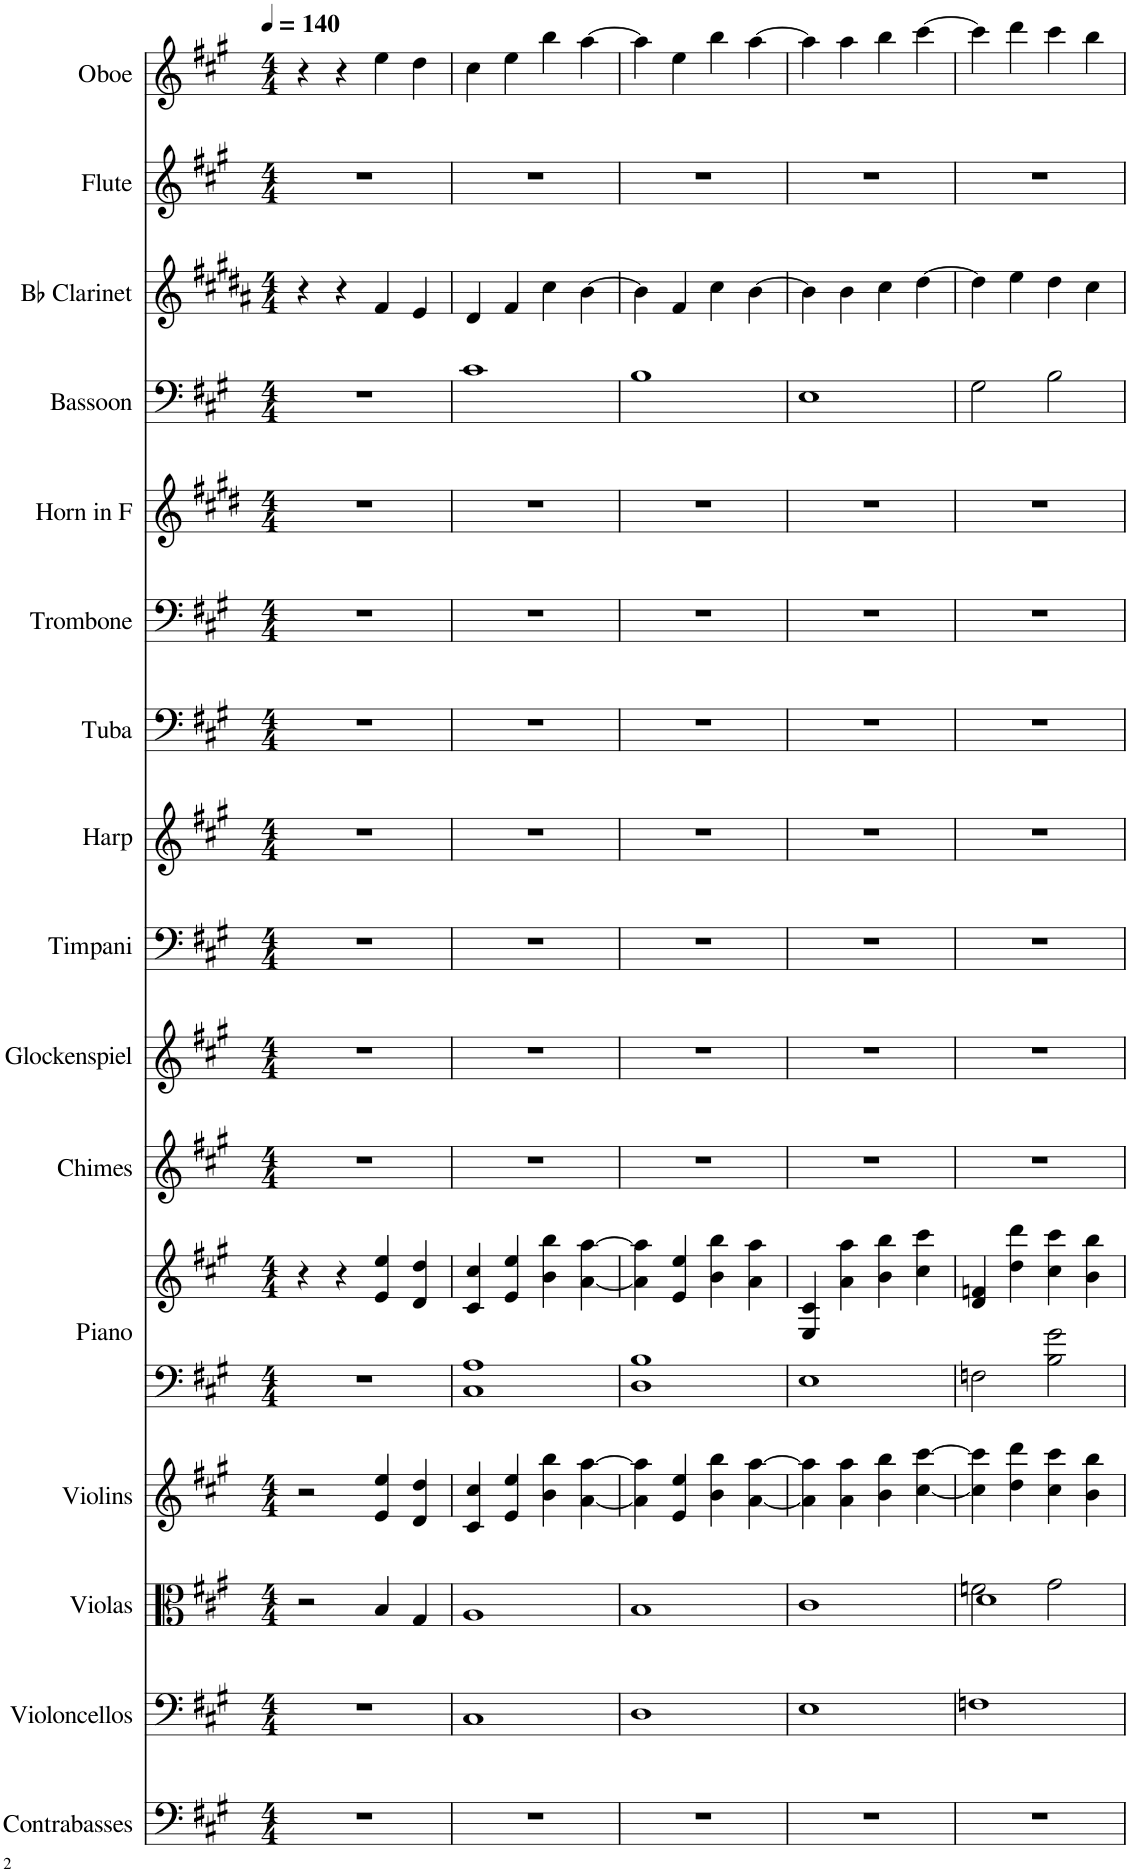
**kern	**kern	**kern	**kern	**kern	**kern	**kern	**kern	**kern	**kern	**kern	**kern	**kern	**kern	**kern	**kern	**kern
*part16	*part15	*part14	*part13	*part12	*part12	*part11	*part10	*part9	*part8	*part7	*part6	*part5	*part4	*part3	*part2	*part1
*staff17	*staff16	*staff15	*staff14	*staff13	*staff12	*staff11	*staff10	*staff9	*staff8	*staff7	*staff6	*staff5	*staff4	*staff3	*staff2	*staff1
*I"Contrabasses	*I"Violoncellos	*I"Violas	*I"Violins	*I"Piano	*	*I"Chimes	*I"Glockenspiel	*I"Timpani	*I"Harp	*I"Tuba	*I"Trombone	*I"Horn in F	*I"Bassoon	*I"Bb Clarinet	*I"Flute	*I"Oboe
*I'Cbs.	*I'Vcs.	*I'Vlas.	*I'Vlns.	*I'Pno.	*	*I'Cme.	*I'Glock.	*I'Timp.	*I'Hrp.	*I'Tba.	*I'Tbn.	*	*I'Bsn.	*I'Bb Cl.	*I'Fl.	*I'Ob.
*clefF4	*clefF4	*clefC3	*clefG2	*clefF4	*clefG2	*clefG2	*clefG2	*clefF4	*clefG2	*clefF4	*clefF4	*clefG2	*clefF4	*clefG2	*clefG2	*clefG2
*Trd7c12	*	*	*	*	*	*	*Trd-14c-24	*	*	*	*	*Trd4c7	*	*Trd1c2	*	*
*k[f#c#g#]	*k[f#c#g#]	*k[f#c#g#]	*k[f#c#g#]	*k[f#c#g#]	*k[f#c#g#]	*k[f#c#g#]	*k[f#c#g#]	*k[f#c#g#]	*k[f#c#g#]	*k[f#c#g#]	*k[f#c#g#]	*k[f#c#g#d#]	*k[f#c#g#]	*k[f#c#g#d#a#]	*k[f#c#g#]	*k[f#c#g#]
*M4/4	*M4/4	*M4/4	*M4/4	*M4/4	*M4/4	*M4/4	*M4/4	*M4/4	*M4/4	*M4/4	*M4/4	*M4/4	*M4/4	*M4/4	*M4/4	*M4/4
*MM140	*MM140	*MM140	*MM140	*MM140	*MM140	*MM140	*MM140	*MM140	*MM140	*MM140	*MM140	*MM140	*MM140	*MM140	*MM140	*MM140
=1	=1	=1	=1	=1	=1	=1	=1	=1	=1	=1	=1	=1	=1	=1	=1	=1
1r	1r	2r	2r	1r	4r	1r	1r	1r	1r	1r	1r	1r	1r	4r	1r	4r
.	.	.	.	.	4r	.	.	.	.	.	.	.	.	4r	.	4r
.	.	4B/	4e/ 4ee/	.	4e/ 4ee/	.	.	.	.	.	.	.	.	4f#/	.	4ee\
.	.	4G#/	4d/ 4dd/	.	4d/ 4dd/	.	.	.	.	.	.	.	.	4e/	.	4dd\
=2	=2	=2	=2	=2	=2	=2	=2	=2	=2	=2	=2	=2	=2	=2	=2	=2
1r	1C#	1A	4c#/ 4cc#/	1C# 1A	4c#/ 4cc#/	1r	1r	1r	1r	1r	1r	1r	1c#	4d#/	1r	4cc#\
.	.	.	4e/ 4ee/	.	4e/ 4ee/	.	.	.	.	.	.	.	.	4f#/	.	4ee\
.	.	.	4b\ 4bb\	.	4b\ 4bb\	.	.	.	.	.	.	.	.	4cc#\	.	4bb\
.	.	.	[4a\ [4aa\	.	[4a\ [4aa\	.	.	.	.	.	.	.	.	[4b\	.	[4aa\
=3	=3	=3	=3	=3	=3	=3	=3	=3	=3	=3	=3	=3	=3	=3	=3	=3
1r	1D	1B	4a\] 4aa\]	1D 1B	4a\] 4aa\]	1r	1r	1r	1r	1r	1r	1r	1B	4b\]	1r	4aa\]
.	.	.	4e/ 4ee/	.	4e/ 4ee/	.	.	.	.	.	.	.	.	4f#/	.	4ee\
.	.	.	4b\ 4bb\	.	4b\ 4bb\	.	.	.	.	.	.	.	.	4cc#\	.	4bb\
.	.	.	[4a\ [4aa\	.	4a\ 4aa\	.	.	.	.	.	.	.	.	[4b\	.	[4aa\
=4	=4	=4	=4	=4	=4	=4	=4	=4	=4	=4	=4	=4	=4	=4	=4	=4
1r	1E	1c#	4a\] 4aa\]	1E	4E/ 4c#/	1r	1r	1r	1r	1r	1r	1r	1E	4b\]	1r	4aa\]
.	.	.	4a\ 4aa\	.	4a\ 4aa\	.	.	.	.	.	.	.	.	4b\	.	4aa\
.	.	.	4b\ 4bb\	.	4b\ 4bb\	.	.	.	.	.	.	.	.	4cc#\	.	4bb\
.	.	.	[4cc#\ [4ccc#\	.	4cc#\ 4ccc#\	.	.	.	.	.	.	.	.	[4dd#\	.	[4ccc#\
=5	=5	=5	=5	=5	=5	=5	=5	=5	=5	=5	=5	=5	=5	=5	=5	=5
*	*	*^	*	*	*	*	*	*	*	*	*	*	*	*	*	*
1r	1Fn	1d	2fn\	4cc#\] 4ccc#\]	2Fn\	4d/ 4fn/	1r	1r	1r	1r	1r	1r	1r	2G#\	4dd#\]	1r	4ccc#\]
.	.	.	.	4dd\ 4ddd\	.	4dd\ 4ddd\	.	.	.	.	.	.	.	.	4ee\	.	4ddd\
.	.	.	2g#\	4cc#\ 4ccc#\	2B\ 2g#\	4cc#\ 4ccc#\	.	.	.	.	.	.	.	2B\	4dd#\	.	4ccc#\
.	.	.	.	4b\ 4bb\	.	4b\ 4bb\	.	.	.	.	.	.	.	.	4cc#\	.	4bb\
*	*	*v	*v	*	*	*	*	*	*	*	*	*	*	*	*	*	*
=	=	=	=	=	=	=	=	=	=	=	=	=	=	=	=	=
*-	*-	*-	*-	*-	*-	*-	*-	*-	*-	*-	*-	*-	*-	*-	*-	*-
